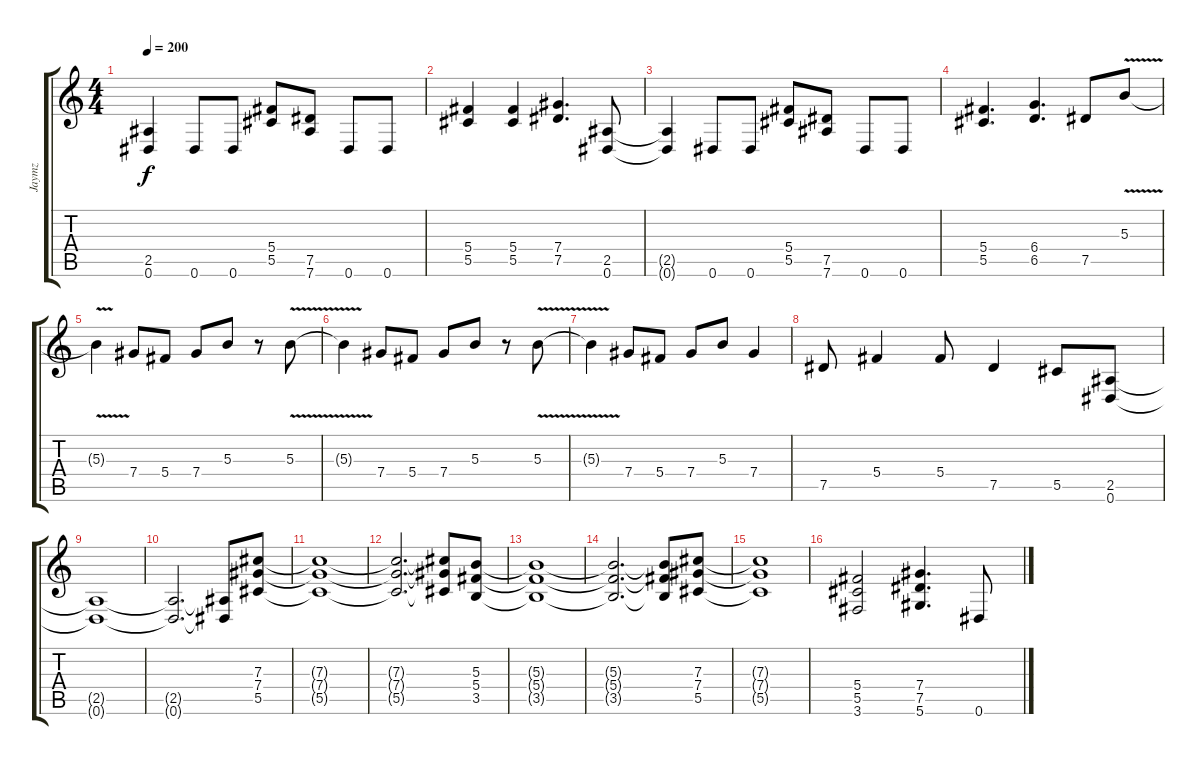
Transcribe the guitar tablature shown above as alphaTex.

\track ("Jaymz" "Jaymz") {instrument distortionguitar}
\staff {score tabs}
\tuning (Eb4 Bb3 Gb3 Db3 Ab2 Eb2) {hide}
\ts (4 4)
\tempo 200
\clef g2
\ks c
(2.5 0.6).4{dy f} 0.6.8 0.6.8 (5.4 5.5).8 (7.5 7.6).8 0.6.8 0.6.8 |
(5.4 5.5).4 (5.4 5.5).4 (7.4 7.5).4{d} (2.5 0.6).8 |
(2.5{t} 0.6{t}).4 0.6.8 0.6.8 (5.4 5.5).8 (7.5 7.6).8 0.6.8 0.6.8 |
(5.4 5.5).4{d} (6.4 6.5).4{d} 7.5.8 5.3{v}.8 |
5.3{t}.4 7.4.8 5.4.8 7.4.8 5.3.8 r.8 5.3{v}.8 |
5.3{t}.4 7.4.8 5.4.8 7.4.8 5.3.8 r.8 5.3{v}.8 |
5.3{t}.4 7.4.8 5.4.8 7.4.8 5.3.8 7.4.4 |
7.5.8 5.4.4 5.4.8 7.5.4 5.5.8 (2.5 0.6).8 |
(2.5{t} 0.6{t}).1 |
(2.5{t} 0.6{t}).2{d} (2.5{t} 0.6{t}).8 (7.3 7.4 5.5).8 |
(7.3{t} 7.4{t} 5.5{t}).1 |
(7.3{t} 7.4{t} 5.5{t}).2{d} (7.3{t} 7.4{t} 5.5{t}).8 (5.3 5.4 3.5).8 |
(5.3{t} 5.4{t} 3.5{t}).1 |
(5.3{t} 5.4{t} 3.5{t}).2{d} (5.3{t} 5.4{t} 3.5{t}).8 (7.3 7.4 5.5).8 |
(7.3{t} 7.4{t} 5.5{t}).1 |
(5.4 5.5 3.6).2 (7.4 7.5 5.6).4{d} 0.6.8
